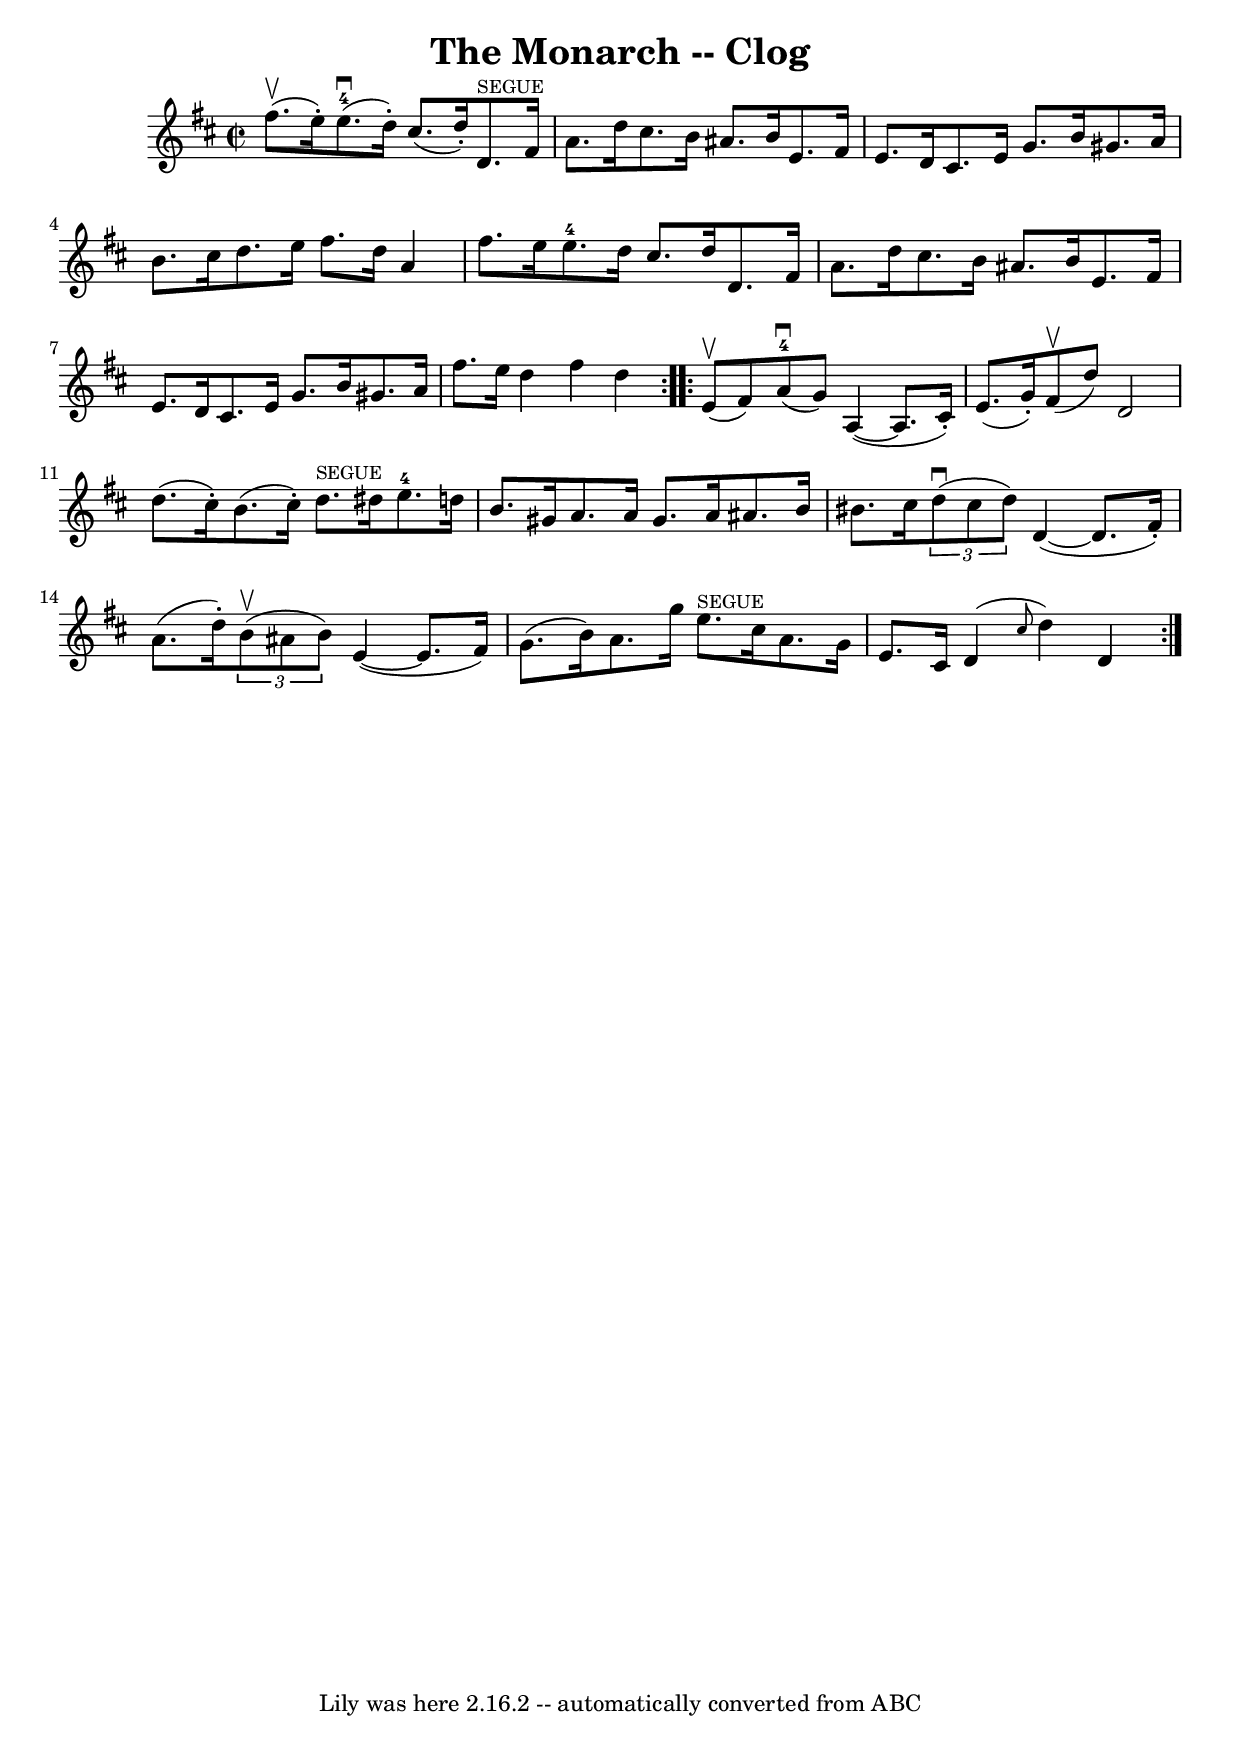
\version "2.16.2"
\include "Mammoth.ily"
\header {
  %% book = "Ryan's Mammoth Collection"
  crossRefNumber = "1"
  footnotes = ""
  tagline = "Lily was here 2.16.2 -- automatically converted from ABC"
  title = "The Monarch -- Clog"

}
voicedefault =  {



  \repeat volta 2 {

    \override Staff.TimeSignature #'style = #'C
    \time 2/2 
    \key d \major fis''8.^\upbow(e''16 -.) |
    e''8. 
    -4^\downbow(d''16 -.) cis''8. (d''16 -.) d'8.^\segue   
    fis'16 a'8. d''16  |
    cis''8. b'16 ais'8. b'16 e'8.   
    fis'16 e'8. d'16  |
    cis'8. e'16 g'8. b'16 gis'8.  
    a'16 b'8. cis''16  |
    d''8. e''16 fis''8. d''16 a'4 
    fis''8. e''16  |
    e''8.-4 d''16 cis''8. d''16    
    d'8. fis'16 a'8. d''16  |
    cis''8. b'16 ais'8. b'16   
    e'8. fis'16 e'8. d'16  |
    cis'8. e'16 g'8. b'16    
    gis'8. a'16 fis''8. e''16  |
    d''4 fis''4 d''4  
  }     

  \repeat volta 2 {
    e'8^\upbow(fis'8) |
    a'8-4^\downbow(
    g'8) a4 (~ a8. cis'16 -.) e'8. (g'16 -.) |
    fis'8 
    ^\upbow(d''8) d'2 d''8. (cis''16 -.) |
    b'8. (
    cis''16 -.) d''8.^\segue dis''16 e''8.-4 d''!16 b'8.    
    gis'16  |
    a'8. a'16 gis'8. a'16 ais'8. b'16 bis'8.   
    cis''16  |
    \times 2/3 { d''8^\downbow(cis''8 d''8) 
	       }   
    d'4 (~ d'8. fis'16 -.) a'8. (d''16 -.) |
    \times 2/3 { 
      b'8^\upbow(ais'8 b'8) 
    } e'4 (~ e'8. fis'16) g'8. (
    b'16) |
    a'8. g''16 e''8.^\segue cis''16 a'8. g'16 
    e'8. cis'16  |
    d'4 (\grace { cis''8  
		} d''4) d'4  
  }   

}

\score{
  <<

    \context Staff="default"
    {
      \voicedefault 
      
    }

  >>
  \layout {
    
  }
  \midi {
  }

}
